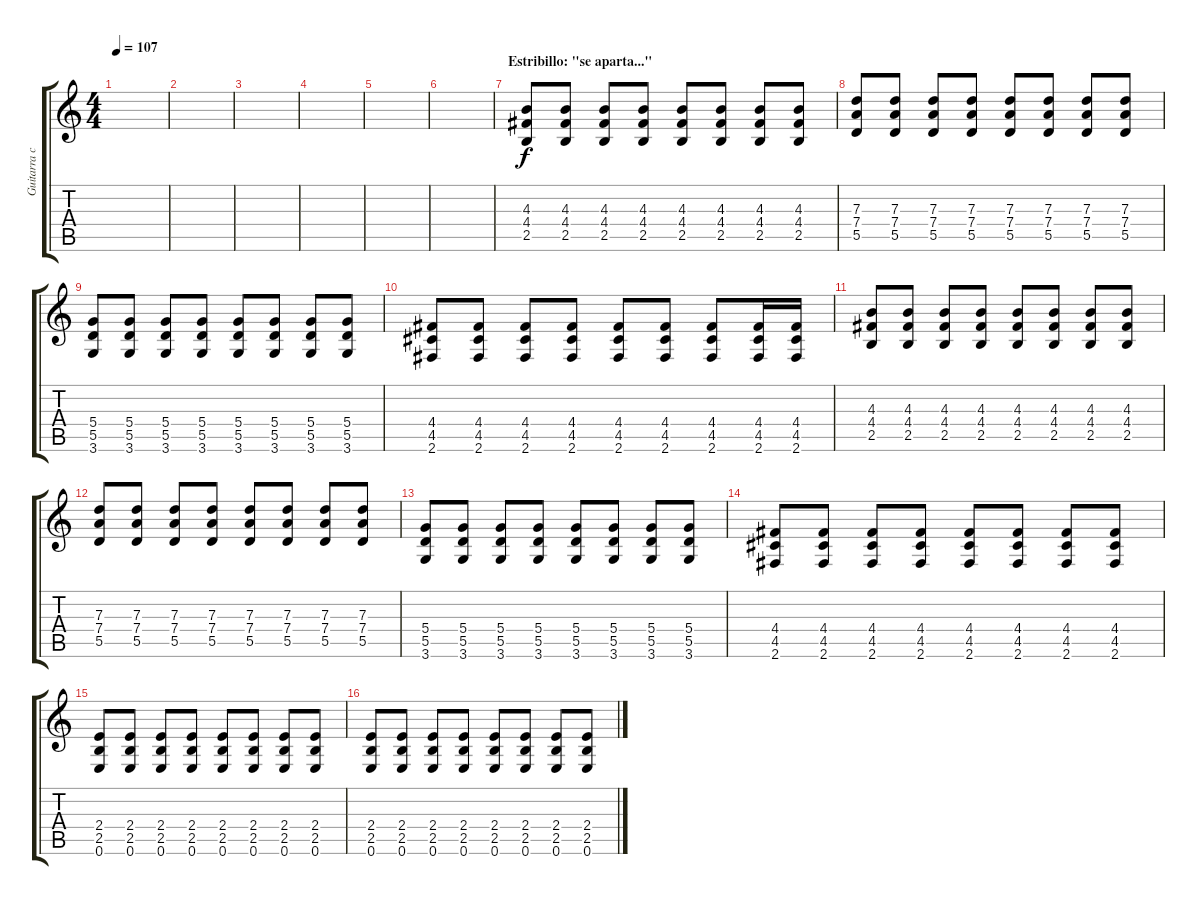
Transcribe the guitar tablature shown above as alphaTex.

\track ("Guitarra c/distorsion 2" "Guitarra c") {instrument distortionguitar}
\staff {score tabs}
\tuning (E4 B3 G3 D3 A2 E2) {hide}
\ts (4 4)
\tempo 107
\clef g2
\ks c
|
|
|
|
|
|
\section ("" "Estribillo: \"se aparta...\"")
(4.3 4.4 2.5).8 (4.3 4.4 2.5).8 (4.3 4.4 2.5).8 (4.3 4.4 2.5).8 (4.3 4.4 2.5).8 (4.3 4.4 2.5).8 (4.3 4.4 2.5).8 (4.3 4.4 2.5).8 |
(7.3 7.4 5.5).8 (7.3 7.4 5.5).8 (7.3 7.4 5.5).8 (7.3 7.4 5.5).8 (7.3 7.4 5.5).8 (7.3 7.4 5.5).8 (7.3 7.4 5.5).8 (7.3 7.4 5.5).8 |
(5.4 5.5 3.6).8 (5.4 5.5 3.6).8 (5.4 5.5 3.6).8 (5.4 5.5 3.6).8 (5.4 5.5 3.6).8 (5.4 5.5 3.6).8 (5.4 5.5 3.6).8 (5.4 5.5 3.6).8 |
(4.4 4.5 2.6).8 (4.4 4.5 2.6).8 (4.4 4.5 2.6).8 (4.4 4.5 2.6).8 (4.4 4.5 2.6).8 (4.4 4.5 2.6).8 (4.4 4.5 2.6).8 (4.4 4.5 2.6).16 (4.4 4.5 2.6).16 |
(4.3 4.4 2.5).8 (4.3 4.4 2.5).8 (4.3 4.4 2.5).8 (4.3 4.4 2.5).8 (4.3 4.4 2.5).8 (4.3 4.4 2.5).8 (4.3 4.4 2.5).8 (4.3 4.4 2.5).8 |
(7.3 7.4 5.5).8 (7.3 7.4 5.5).8 (7.3 7.4 5.5).8 (7.3 7.4 5.5).8 (7.3 7.4 5.5).8 (7.3 7.4 5.5).8 (7.3 7.4 5.5).8 (7.3 7.4 5.5).8 |
(5.4 5.5 3.6).8 (5.4 5.5 3.6).8 (5.4 5.5 3.6).8 (5.4 5.5 3.6).8 (5.4 5.5 3.6).8 (5.4 5.5 3.6).8 (5.4 5.5 3.6).8 (5.4 5.5 3.6).8 |
(4.4 4.5 2.6).8 (4.4 4.5 2.6).8 (4.4 4.5 2.6).8 (4.4 4.5 2.6).8 (4.4 4.5 2.6).8 (4.4 4.5 2.6).8 (4.4 4.5 2.6).8 (4.4 4.5 2.6).8 |
(2.4 2.5 0.6).8 (2.4 2.5 0.6).8 (2.4 2.5 0.6).8 (2.4 2.5 0.6).8 (2.4 2.5 0.6).8 (2.4 2.5 0.6).8 (2.4 2.5 0.6).8 (2.4 2.5 0.6).8 |
(2.4 2.5 0.6).8 (2.4 2.5 0.6).8 (2.4 2.5 0.6).8 (2.4 2.5 0.6).8 (2.4 2.5 0.6).8 (2.4 2.5 0.6).8 (2.4 2.5 0.6).8 (2.4 2.5 0.6).8
